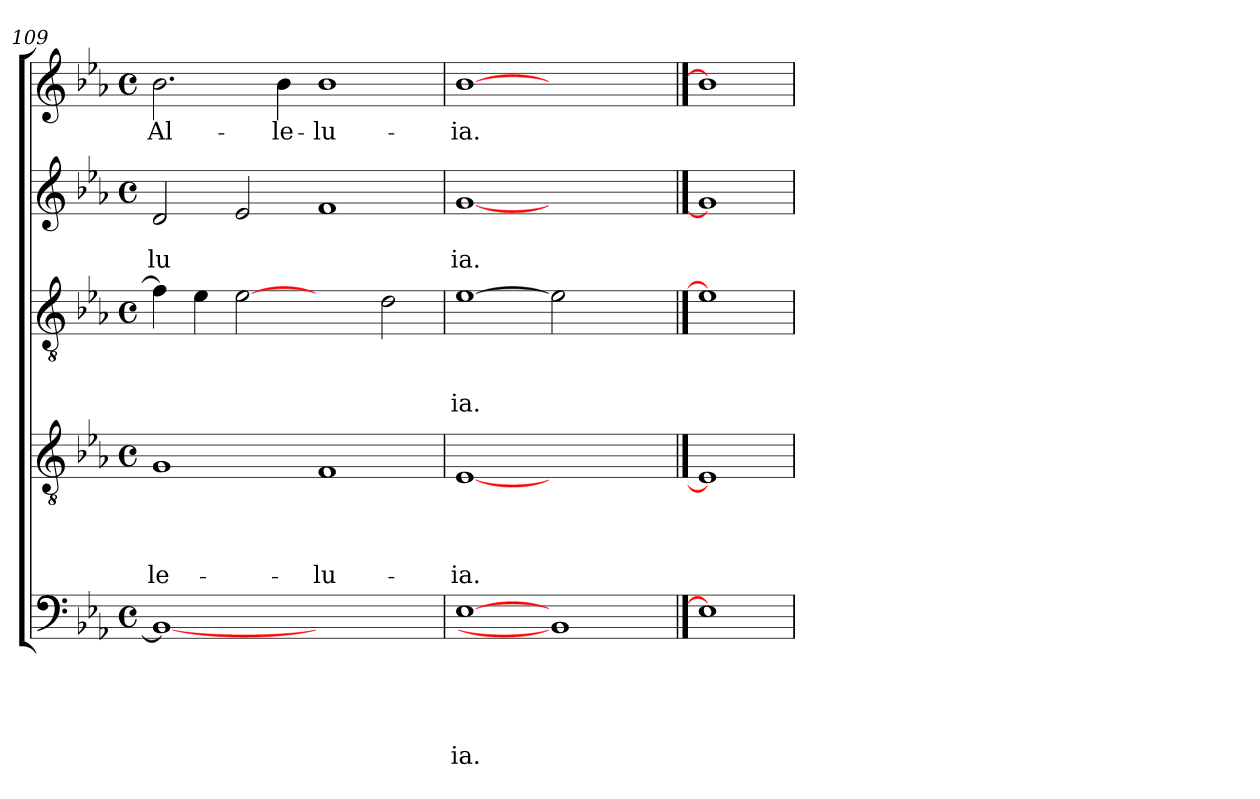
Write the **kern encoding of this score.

**kern	**text	**text	**text	**text	**text	**kern	**text	**text	**text	**text	**kern	**text	**text	**text	**kern	**text	**text	**kern	**text
*part5	*part5	*part5	*part5	*part5	*part5	*part4	*part4	*part4	*part4	*part4	*part3	*part3	*part3	*part3	*part2	*part2	*part2	*part1	*part1
*staff5	*staff5	*staff5	*staff5	*staff5	*staff5	*staff4	*staff4	*staff4	*staff4	*staff4	*staff3	*staff3	*staff3	*staff3	*staff2	*staff2	*staff2	*staff1	*staff1
*clefF4	*	*	*	*	*	*clefGv2	*	*	*	*	*clefGv2	*	*	*	*clefG2	*	*	*clefG2	*
*k[b-e-a-]	*	*	*	*	*	*k[b-e-a-]	*	*	*	*	*k[b-e-a-]	*	*	*	*k[b-e-a-]	*	*	*k[b-e-a-]	*
*E-:	*	*	*	*	*	*E-:	*	*	*	*	*E-:	*	*	*	*E-:	*	*	*E-:	*
*M4/4	*	*	*	*	*	*M4/4	*	*	*	*	*M4/4	*	*	*	*M4/4	*	*	*M4/4	*
*met(c)	*	*	*	*	*	*met(c)	*	*	*	*	*met(c)	*	*	*	*met(c)	*	*	*met(c)	*
=109	=109	=109	=109	=109	=109	=109	=109	=109	=109	=109	=109	=109	=109	=109	=109	=109	=109	=109	=109
!	!	!	!	!	!	!	!	!	!	!LO:LY:b	!	!	!	!	!	!	!LO:LY:b	!	!LO:LY:b
1BB-_	.	.	.	.	.	1G	.	.	.	-le-	4f\]	.	.	.	2d/	.	lu	2.b-\	Al-
.	.	.	.	.	.	.	.	.	.	.	4e-\	.	.	.	.	.	.	.	.
.	.	.	.	.	.	.	.	.	.	.	[2e-	.	.	.	2e-/	.	.	.	.
!	!	!	!	!	!	!	!	!	!	!	!	!	!	!	!	!	!	!	!LO:LY:b
.	.	.	.	.	.	.	.	.	.	.	.	.	.	.	.	.	.	4b-\	-le-
!	!	!	!	!	!	!	!	!	!	!LO:LY:b	!	!	!	!	!	!	!	!	!LO:LY:b
1ryy	.	.	.	.	.	1F	.	.	.	-lu-	2ryy	.	.	.	1f	.	.	1b-	-lu-
.	.	.	.	.	.	.	.	.	.	.	2d\	.	.	.	.	.	.	.	.
=110	=110	=110	=110	=110	=110	=110	=110	=110	=110	=110	=110	=110	=110	=110	=110	=110	=110	=110	=110
!	!	!	!	!	!LO:LY:b	!	!	!	!	!LO:LY:b	!	!	!	!LO:LY:b	!	!	!LO:LY:b	!	!LO:LY:b
[1E-	.	.	.	.	ia.	[1E-	.	.	.	-ia.	[1e-	.	.	-ia.	[1g	.	ia.	[1b-	-ia.
1BB-]	.	.	.	.	.	1ryy	.	.	.	.	2e-]	.	.	.	1ryy	.	.	1ryy	.
.	.	.	.	.	.	.	.	.	.	.	2ryy	.	.	.	.	.	.	.	.
==111	==111	==111	==111	==111	==111	==111	==111	==111	==111	==111	==111	==111	==111	==111	==111	==111	==111	==111	==111
1E-]	.	.	.	.	.	1E-]	.	.	.	.	1e-]	.	.	.	1g]	.	.	1b-]	.
=	=	=	=	=	=	=	=	=	=	=	=	=	=	=	=	=	=	=	=
*-	*-	*-	*-	*-	*-	*-	*-	*-	*-	*-	*-	*-	*-	*-	*-	*-	*-	*-	*-
